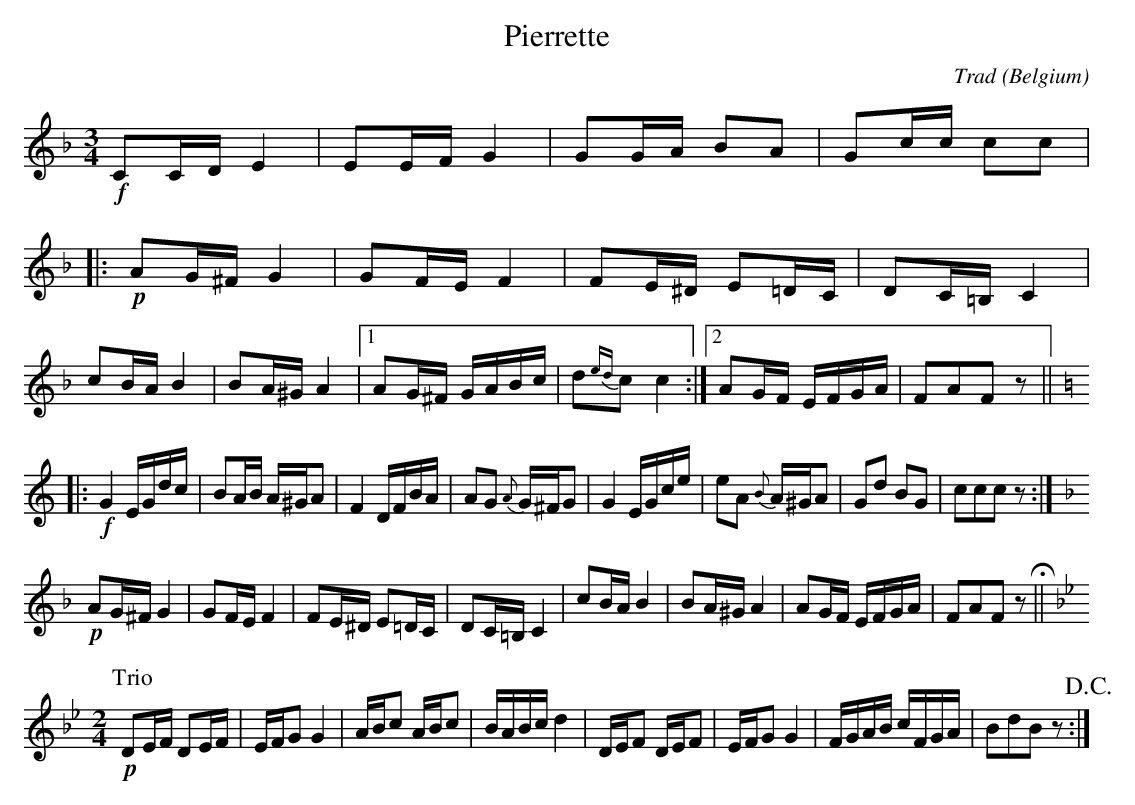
X:1
T:Pierrette
C:Trad
O:Belgium
M:3/4
L:1/16
K:F
!f!C2CD E4|E2EF G4|G2GA B2A2|G2cc c2c2|
|:!p!A2G^F G4|G2FE F4|F2E^D E2=DC|D2C=B, C4|
c2BA B4|B2A^G A4|[1A2G^F GABc|d2{ed}c2 c4:|[2A2GF EFGA|F2A2F2z2||
K:C
|:!f!G4 EGdc|B2AB A^GA2|F4 DFBA|A2G2 {A}G^FG2|G4 EGce|e2A2 {B}A^GA2|G2d2 B2G2|c2c2c2 z2:|
K:F
!p!A2G^F G4|G2FE F4|F2E^D E2=DC|D2C=B, C4|c2BA B4|B2A^G A4|A2GF EFGA|F2A2F2 z2!fermata!||
K:Bb
M:2/4
P:Trio
!p!D2EF D2EF|EFG2 G4|ABc2 ABc2|BABc d4|DEF2 DEF2|EFG2 G4|FGAB cFGA|B2d2B2z2!D.C.!:|
